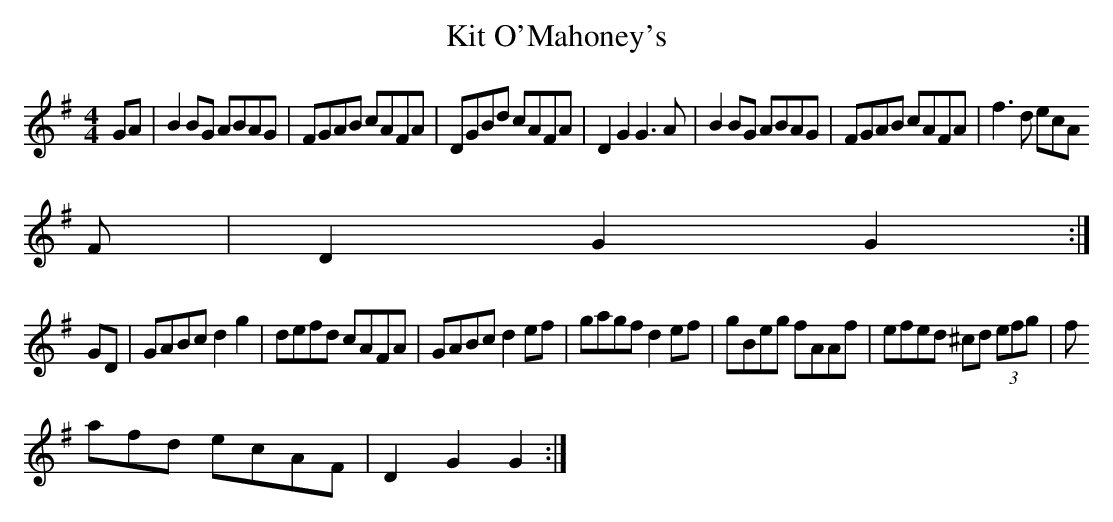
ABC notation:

X:1
T:Kit O'Mahoney's
M:4/4
L:1/8
K:G
GA|B2BG ABAG|FGAB cAFA|DGBd cAFA|D2 G2 G3 A|B2BG ABAG|FGAB cAFA|f3 d ecA
F|D2 G2 G2:|
GD|GABc d2 g2|defd cAFA|GABc d2 ef|gagf d2 ef|gBeg fAAf|efed ^cd (3efg|f
afd ecAF|D2 G2 G2:|
